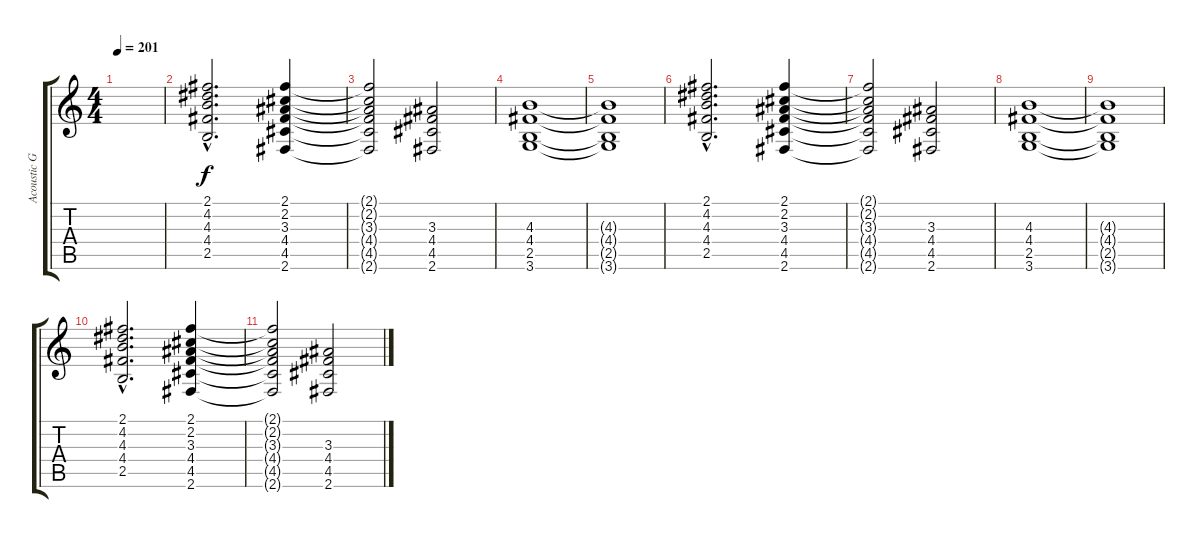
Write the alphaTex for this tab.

\track ("Acoustic Guitar" "Acoustic G") {instrument electricguitarjazz}
\staff {score tabs}
\tuning (E4 B3 G3 D3 A2 E2) {hide}
\ts (4 4)
\tempo 201
\clef g2
\ks c
|
(2.1{hac} 4.2{hac} 4.3{hac} 4.4{hac} 2.5{hac}).2{d} (2.1 2.2 3.3 4.4 4.5 2.6).4 |
(2.1{t} 2.2{t} 3.3{t} 4.4{t} 4.5{t} 2.6{t}).2 (3.3 4.4 4.5 2.6).2 |
(4.3 4.4 2.5 3.6).1 |
(4.3{t} 4.4{t} 2.5{t} 3.6{t}).1 |
(2.1{hac} 4.2{hac} 4.3{hac} 4.4{hac} 2.5{hac}).2{d} (2.1 2.2 3.3 4.4 4.5 2.6).4 |
(2.1{t} 2.2{t} 3.3{t} 4.4{t} 4.5{t} 2.6{t}).2 (3.3 4.4 4.5 2.6).2 |
(4.3 4.4 2.5 3.6).1 |
(4.3{t} 4.4{t} 2.5{t} 3.6{t}).1 |
(2.1{hac} 4.2{hac} 4.3{hac} 4.4{hac} 2.5{hac}).2{d} (2.1 2.2 3.3 4.4 4.5 2.6).4 |
(2.1{t} 2.2{t} 3.3{t} 4.4{t} 4.5{t} 2.6{t}).2 (3.3 4.4 4.5 2.6).2
